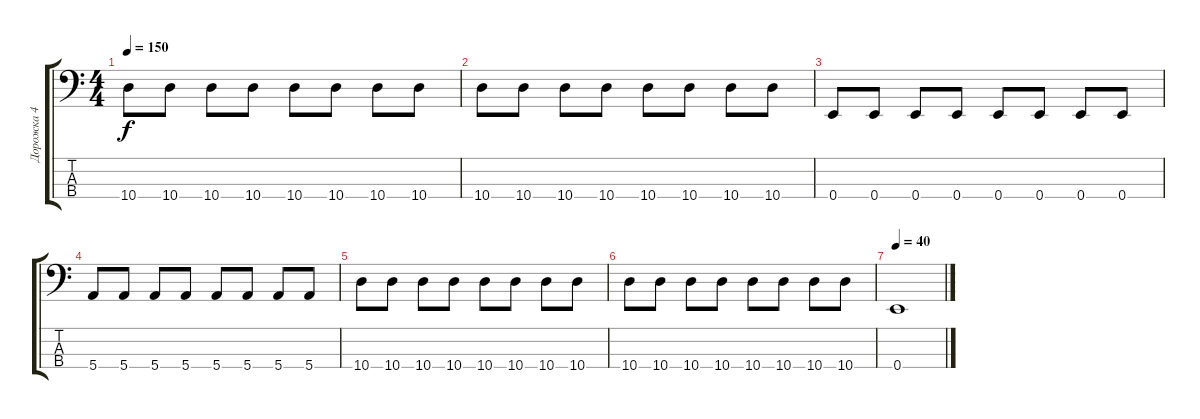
\track ("Дорожка 4" "Дорожка 4") {instrument electricbassfinger}
\staff {score tabs}
\tuning (G2 D2 A1 E1) {hide}
\ts (4 4)
\tempo 150
\clef f4
\ks c
10.4.8{dy f} 10.4.8 10.4.8 10.4.8 10.4.8 10.4.8 10.4.8 10.4.8 |
10.4.8 10.4.8 10.4.8 10.4.8 10.4.8 10.4.8 10.4.8 10.4.8 |
0.4.8 0.4.8 0.4.8 0.4.8 0.4.8 0.4.8 0.4.8 0.4.8 |
5.4.8 5.4.8 5.4.8 5.4.8 5.4.8 5.4.8 5.4.8 5.4.8 |
10.4.8 10.4.8 10.4.8 10.4.8 10.4.8 10.4.8 10.4.8 10.4.8 |
10.4.8 10.4.8 10.4.8 10.4.8 10.4.8 10.4.8 10.4.8 10.4.8 |
\tempo 40
0.4.1
